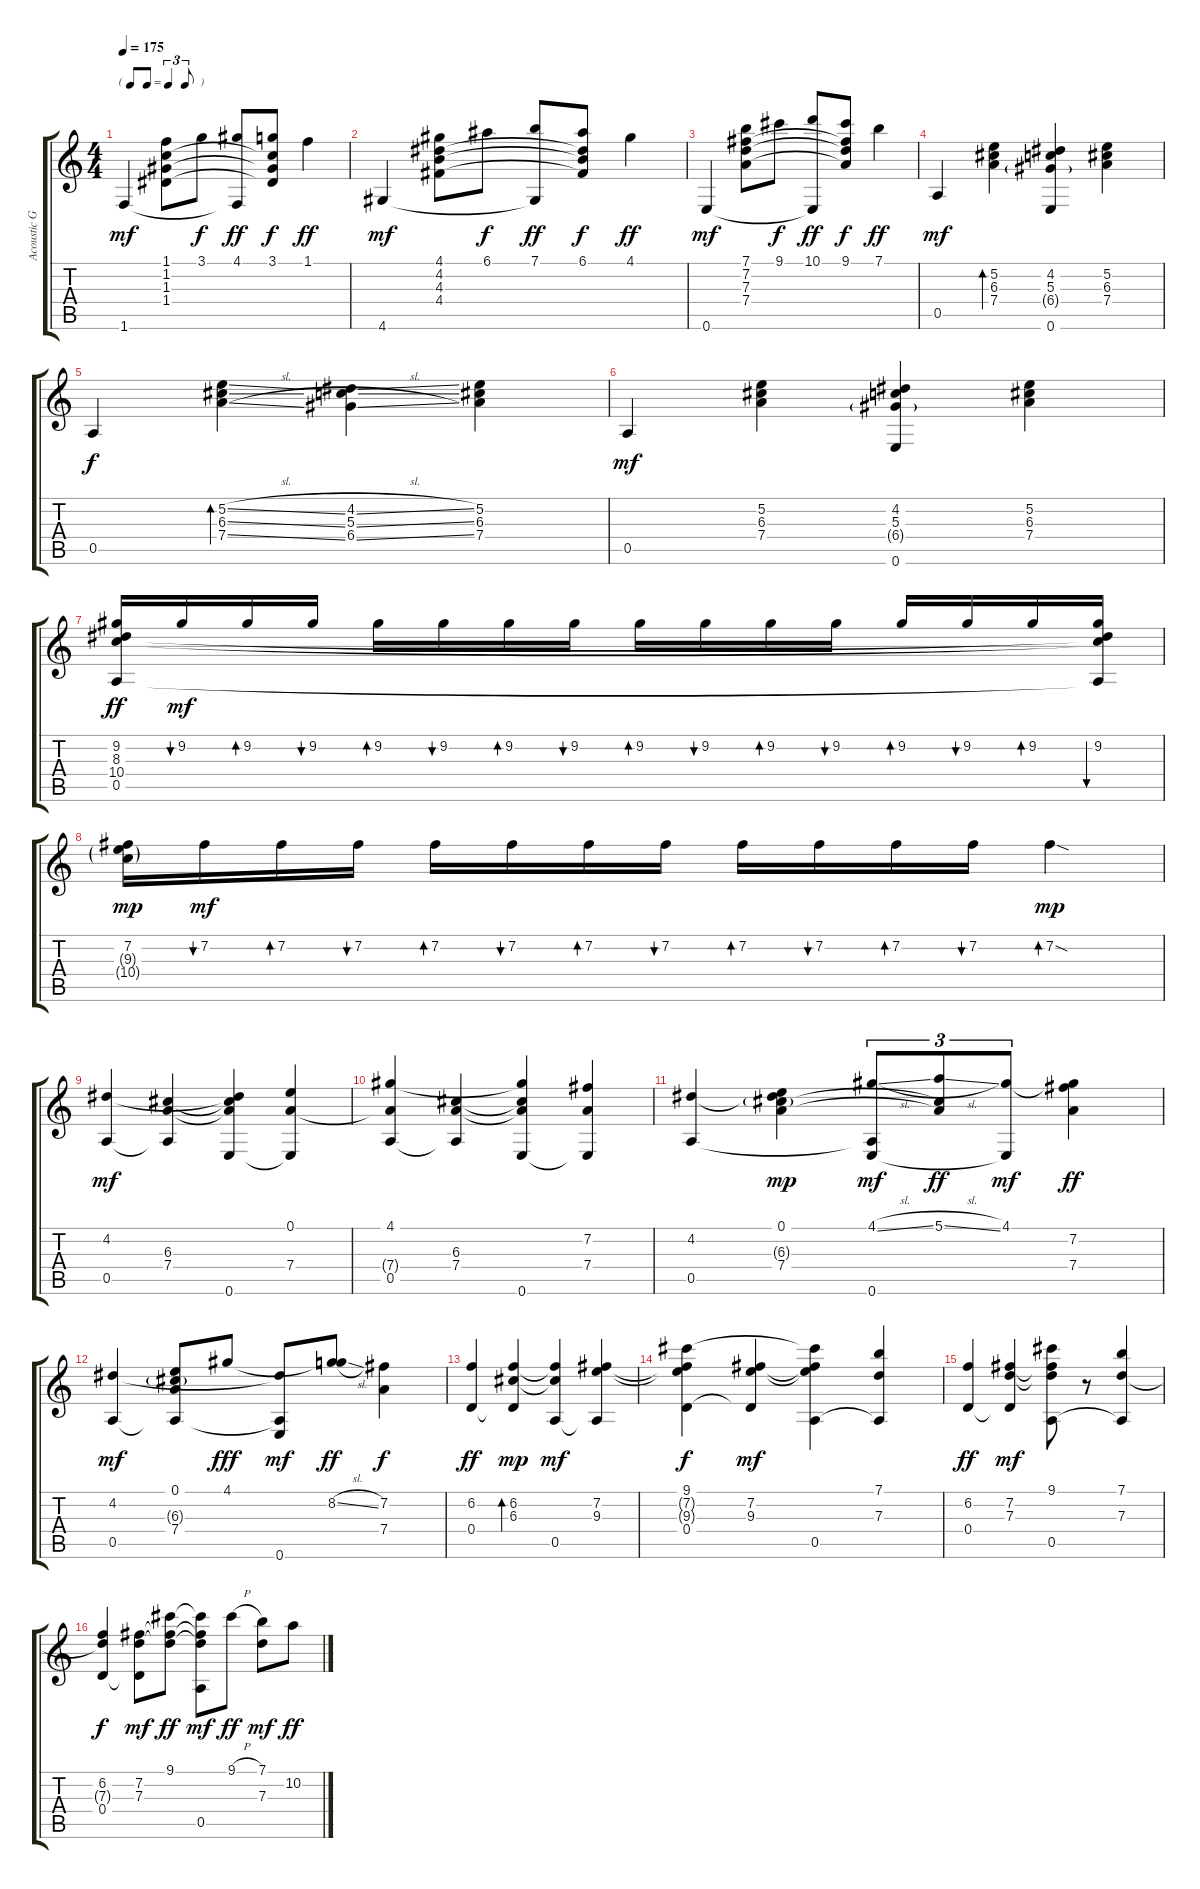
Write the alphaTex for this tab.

\track ("Acoustic Guitar" "Acoustic G") {instrument acousticguitarsteel}
\staff {score tabs}
\tuning (E4 B3 G3 D3 A2 E2) {hide}
\ts (4 4)
\tf triplet8th
\tempo 175
\clef g2
\ks c
1.6.4{dy mf} (1.1 1.2 1.3 1.4).8 3.1.8{dy f} (4.1 1.6{t}).8{dy ff} (3.1 1.2{t} 1.3{t} 1.4{t}).8{dy f} 1.1.4{dy ff} |
4.6.4{dy mf} (4.1 4.2 4.3 4.4).8 6.1.8{dy f} (7.1 4.6{t}).8{dy ff} (6.1 4.2{t} 4.3{t} 4.4{t}).8{dy f} 4.1.4{dy ff} |
0.6.4{dy mf} (7.1 7.2 7.3 7.4).8 9.1.8{dy f} (10.1 0.6{t}).8{dy ff} (9.1 7.2{t} 7.3{t} 7.4{t}).8{dy f} 7.1.4{dy ff} |
0.5.4{dy mf} (5.2 6.3 7.4).4{bd 480} (4.2 5.3 6.4{g} 0.6).4 (5.2 6.3 7.4).4 |
0.5.4{dy f} (5.2{sl} 6.3{sl} 7.4{sl}).4{bd 240} (4.2{sl} 5.3{sl} 6.4{sl}).4 (5.2 6.3 7.4).4 |
0.5.4{dy mf} (5.2 6.3 7.4).4 (4.2 5.3 6.4{g} 0.6).4 (5.2 6.3 7.4).4 |
(9.2 8.3 10.4 0.5).16{dy ff} 9.2.16{bu 60 dy mf} 9.2.16{bd 60} 9.2.16{bu 60} 9.2.16{bd 60} 9.2.16{bu 60} 9.2.16{bd 60} 9.2.16{bu 60} 9.2.16{bd 60} 9.2.16{bu 60} 9.2.16{bd 60} 9.2.16{bu 60} 9.2.16{bd 60} 9.2.16{bu 60} 9.2.16{bd 60} (9.2 8.3{t} 10.4{t} 0.5{t}).16{bu 60} |
(7.2 9.3{g} 10.4{g}).16{dy mp} 7.2.16{bu 60 dy mf} 7.2.16{bd 60} 7.2.16{bu 60} 7.2.16{bd 60} 7.2.16{bu 60} 7.2.16{bd 60} 7.2.16{bu 60} 7.2.16{bd 60} 7.2.16{bu 60} 7.2.16{bd 60} 7.2.16{bu 60} 7.2{sod}.4{bd 60 dy mp} |
(4.2 0.5).4{dy mf} (6.3 7.4 0.5{t}).4 (4.2{t} 6.3{t} 7.4{t} 0.6).4 (0.1 7.4 0.6{t}).4 |
(4.1 7.4{t} 0.5).4 (6.3 7.4 0.5{t}).4 (4.1{t} 6.3{t} 7.4{t} 0.6).4 (7.2 7.4 0.6{t}).4 |
(4.2 0.5).4 (0.1 4.2{t} 6.3{g} 7.4).4{dy mp} (4.1{sl} 0.5{t} 0.6).8{tu (3 2) dy mf} (5.1{sl} 6.3{t} 7.4{t}).8{tu (3 2) dy ff} (4.1 0.6{t}).8{tu (3 2) dy mf} (4.1{t} 7.2 7.4).4{dy ff} |
(4.2 0.5).4{dy mf} (0.1 6.3{g} 7.4 0.5{t}).8 4.1.8{dy fff} (4.2{t} 0.5{t} 0.6).8{dy mf} (4.1{t} 8.2{sl}).8{dy ff} (7.2 7.4).4{dy f} |
(6.2 0.4).4{dy ff} (6.2 6.3 0.4{t}).4{bd 60 dy mp} (6.2{t} 6.3{t} 0.5).4{dy mf} (7.2 9.3 0.5{t}).4 |
(9.1 7.2{t} 9.3{t} 0.4).4{dy f} (7.2 9.3 0.4{t}).4{dy mf} (9.1{t} 7.2{t} 9.3{t} 0.5).4 (7.1 7.3 0.5{t}).4 |
(6.2 0.4).4{dy ff} (7.2 7.3 0.4{t}).4{dy mf} (9.1 7.2{t} 7.3{t} 0.5).8 r.8 (7.1 7.3 0.5{t}).4 |
(6.2 7.3{t} 0.4).4{dy f} (7.2 7.3 0.4{t}).8{dy mf} (9.1 7.2{t} 7.3{t}).8{dy ff} (9.1{t} 7.2{t} 7.3{t} 0.5).8{dy mf} 9.1{h}.8{dy ff} (7.1 7.3).8{dy mf} 10.2.8{dy ff}
